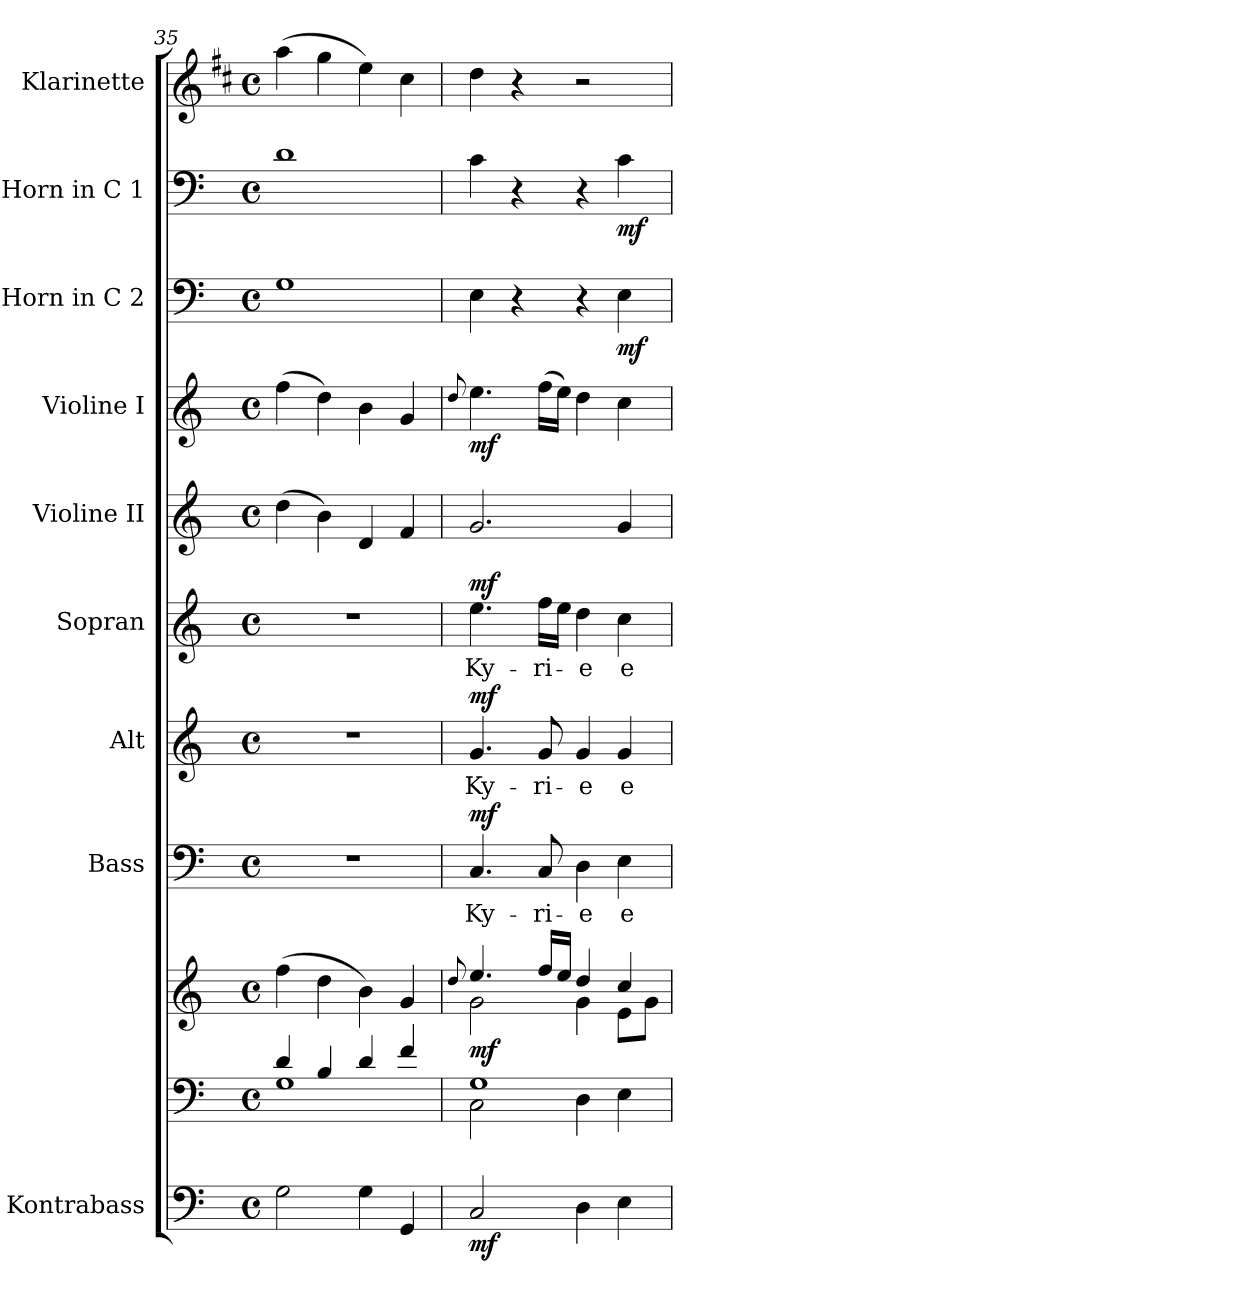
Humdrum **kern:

**kern	**dynam	**kern	**kern	**dynam	**kern	**text	**dynam	**kern	**text	**dynam	**kern	**text	**dynam	**kern	**kern	**dynam	**kern	**dynam	**kern	**dynam	**kern
*part10	*part10	*part9	*part9	*part9	*part8	*part8	*part8	*part7	*part7	*part7	*part6	*part6	*part6	*part5	*part4	*part4	*part3	*part3	*part2	*part2	*part1
*staff11	*staff11	*staff10	*staff9	*staff9/10	*staff8	*staff8	*staff8	*staff7	*staff7	*staff7	*staff6	*staff6	*staff6	*staff5	*staff4	*staff4	*staff3	*staff3	*staff2	*staff2	*staff1
*I"Kontrabass	*	*	*	*	*I"Bass	*	*	*I"Alt	*	*	*I"Sopran	*	*	*I"Violine II	*I"Violine I	*	*I"Horn in C 2	*	*I"Horn in C 1	*	*I"Klarinette
*I'Kb.	*	*	*	*	*I'B.	*	*	*I'A.	*	*	*I'S.	*	*	*I'Vl. II	*I'Vl. I	*	*I'Horn 2	*	*I'Horn 1	*	*I'Kl.
*clefF4	*	*clefF4	*clefG2	*	*clefF4	*	*	*clefG2	*	*	*clefG2	*	*	*clefG2	*clefG2	*	*clefF4	*	*clefF4	*	*clefG2
*ITrd7c12	*	*	*	*	*	*	*	*	*	*	*	*	*	*	*	*	*	*	*	*	*ITrd1c2
*k[]	*	*k[]	*k[]	*	*k[]	*	*	*k[]	*	*	*k[]	*	*	*k[]	*k[]	*	*k[]	*	*k[]	*	*k[]
*C:	*	*C:	*C:	*	*C:	*	*	*C:	*	*	*C:	*	*	*C:	*C:	*	*C:	*	*C:	*	*C:
*M4/4	*	*M4/4	*M4/4	*	*M4/4	*	*	*M4/4	*	*	*M4/4	*	*	*M4/4	*M4/4	*	*M4/4	*	*M4/4	*	*M4/4
*met(c)	*	*met(c)	*met(c)	*	*met(c)	*	*	*met(c)	*	*	*met(c)	*	*	*met(c)	*met(c)	*	*met(c)	*	*met(c)	*	*met(c)
=35	=35	=35	=35	=35	=35	=35	=35	=35	=35	=35	=35	=35	=35	=35	=35	=35	=35	=35	=35	=35	=35
*	*	*^	*	*	*	*	*	*	*	*	*	*	*	*	*	*	*	*	*	*	*
2GG\	.	4d/	1G	(>4ff\	.	1r	.	.	1r	.	.	1r	.	.	(>4dd\	(>4ff\	.	1G	.	1d	.	(>4gg\
.	.	4B/	.	4dd\	.	.	.	.	.	.	.	.	.	.	4b\)	4dd\)	.	.	.	.	.	4ff\
4GG\	.	4d/	.	4b\)	.	.	.	.	.	.	.	.	.	.	4d/	4b\	.	.	.	.	.	4dd\)
4GGG/	.	4f/	.	4g/	.	.	.	.	.	.	.	.	.	.	4f/	4g/	.	.	.	.	.	4b\
!!LO:PB:g=z
=36	=36	=36	=36	=36	=36	=36	=36	=36	=36	=36	=36	=36	=36	=36	=36	=36	=36	=36	=36	=36	=36	=36
.	.	.	.	8qqdd/	.	.	.	.	.	.	.	.	.	.	.	8qqdd/	.	.	.	.	.	.
*	*	*	*	*^	*	*	*	*	*	*	*	*	*	*	*	*	*	*	*	*	*	*
!	!LO:DY:b	!	!	!	!	!LO:DY:b	!	!LO:LY:b	!LO:DY:a	!	!LO:LY:b	!LO:DY:a	!	!LO:LY:b	!LO:DY:a	!	!	!LO:DY:b	!	!	!	!	!
2CC/	mf	1G	2C\	4.ee/	2g\	mf	4.C/	Ky-	mf	4.g/	Ky-	mf	4.ee\	Ky-	mf	2.g/	4.ee\	mf	4E\	.	4c\	.	4cc\
.	.	.	.	.	.	.	.	.	.	.	.	.	.	.	.	.	.	.	4r	.	4r	.	4r
!	!	!	!	!	!	!	!	!LO:LY:b	!	!	!LO:LY:b	!	!	!LO:LY:b	!	!	!	!	!	!	!	!	!
.	.	.	.	16ff/LL	.	.	8C/	-ri-	.	8g/	-ri-	.	16ff\LL	-ri-	.	.	(>16ff\LL	.	.	.	.	.	.
.	.	.	.	16ee/JJ	.	.	.	.	.	.	.	.	16ee\JJ	.	.	.	16ee\JJ)	.	.	.	.	.	.
!	!	!	!	!	!	!	!	!LO:LY:b	!	!	!LO:LY:b	!	!	!LO:LY:b	!	!	!	!	!	!	!	!	!
4DD\	.	.	4D\	4dd/	4g\	.	4D\	-e	.	4g/	-e	.	4dd\	-e	.	.	4dd\	.	4r	.	4r	.	2r
!	!	!	!	!	!	!	!	!LO:LY:b	!	!	!LO:LY:b	!	!	!LO:LY:b	!	!	!	!	!	!LO:DY:b	!	!LO:DY:b	!
4EE\	.	.	4E\	4cc/	8e\L	.	4E\	e-	.	4g/	e-	.	4cc\	e-	.	4g/	4cc\	.	4E\	mf	4c\	mf	.
.	.	.	.	.	8g\J	.	.	.	.	.	.	.	.	.	.	.	.	.	.	.	.	.	.
*	*	*v	*v	*	*	*	*	*	*	*	*	*	*	*	*	*	*	*	*	*	*	*	*
*	*	*	*v	*v	*	*	*	*	*	*	*	*	*	*	*	*	*	*	*	*	*	*
=	=	=	=	=	=	=	=	=	=	=	=	=	=	=	=	=	=	=	=	=	=
*-	*-	*-	*-	*-	*-	*-	*-	*-	*-	*-	*-	*-	*-	*-	*-	*-	*-	*-	*-	*-	*-
